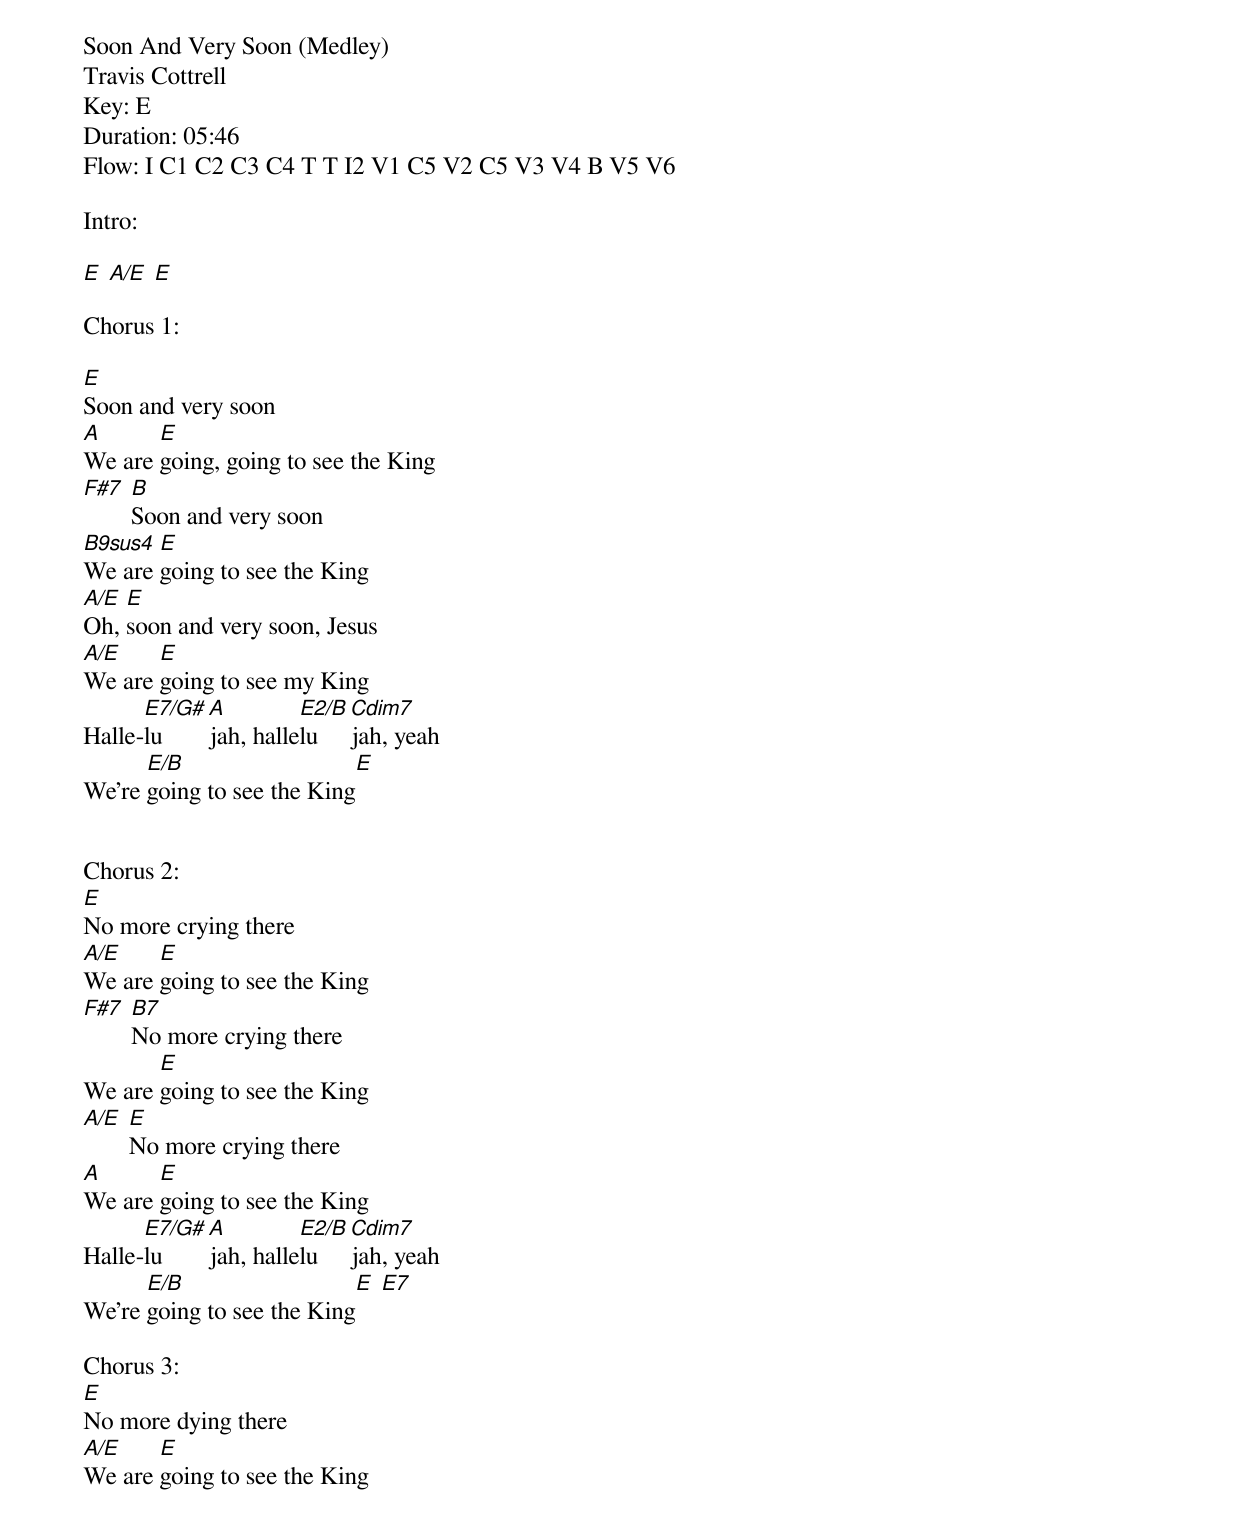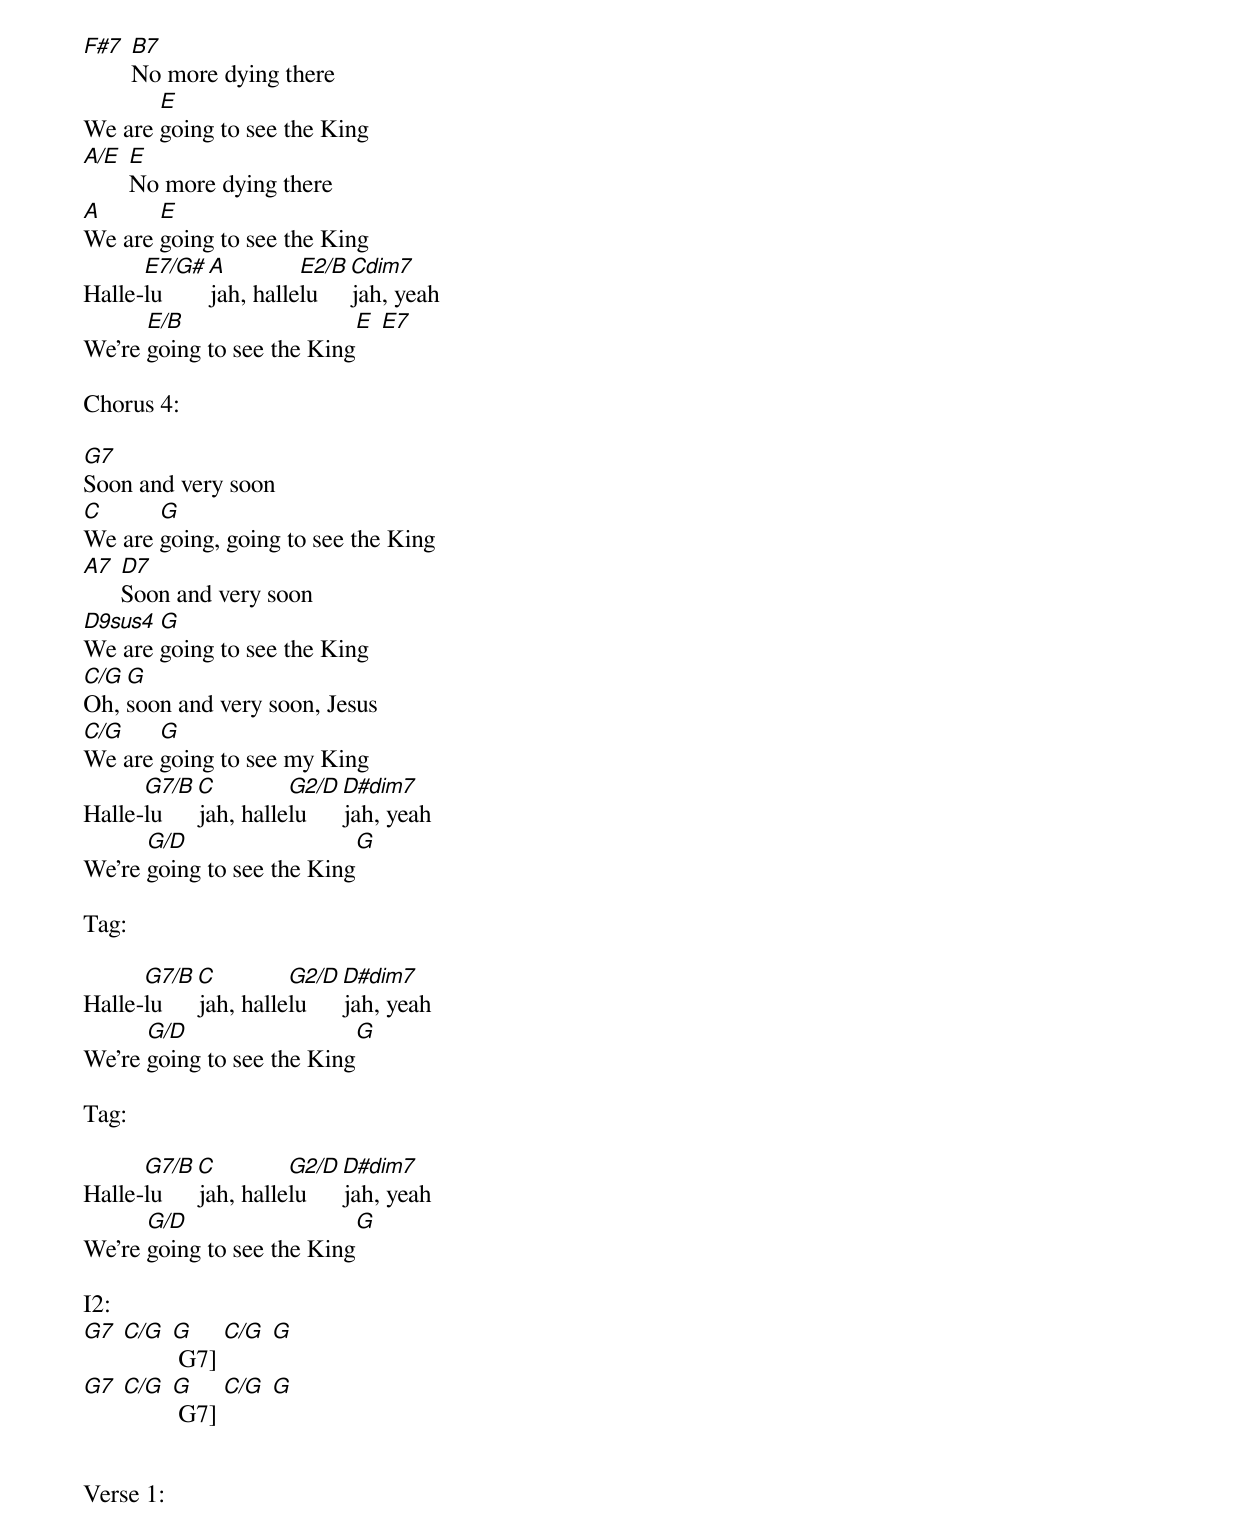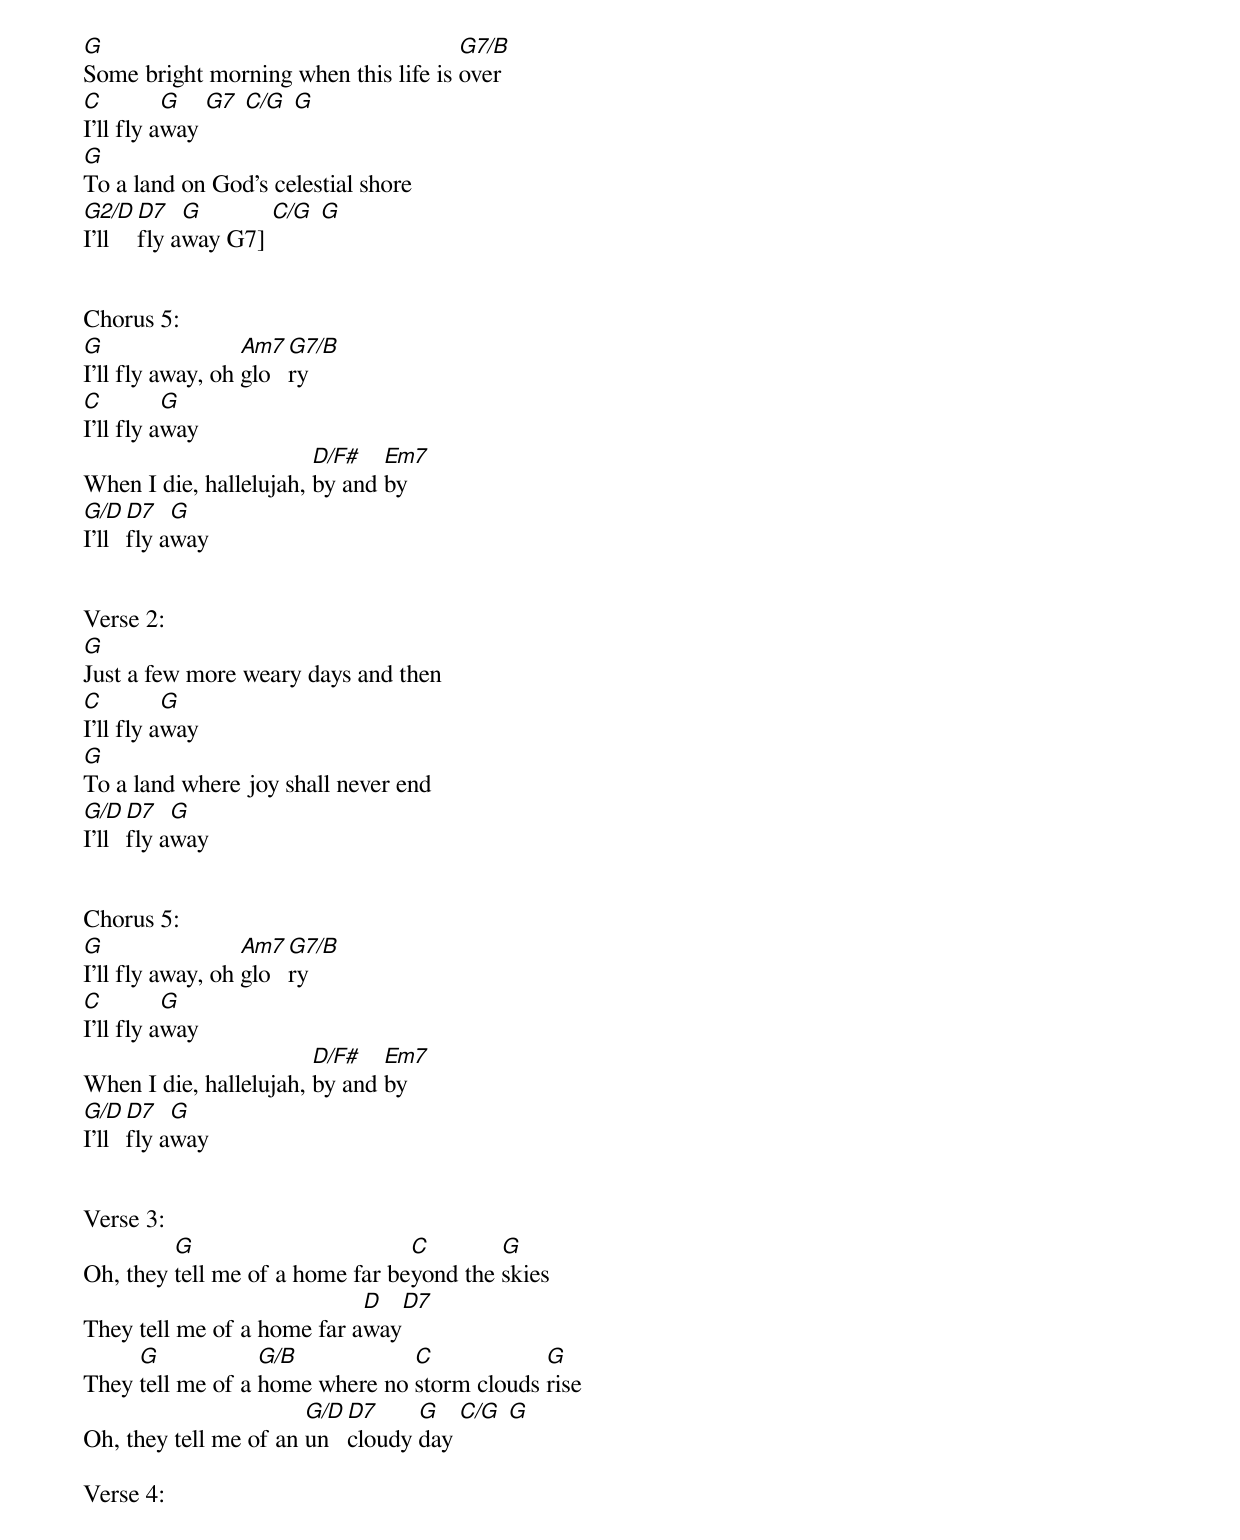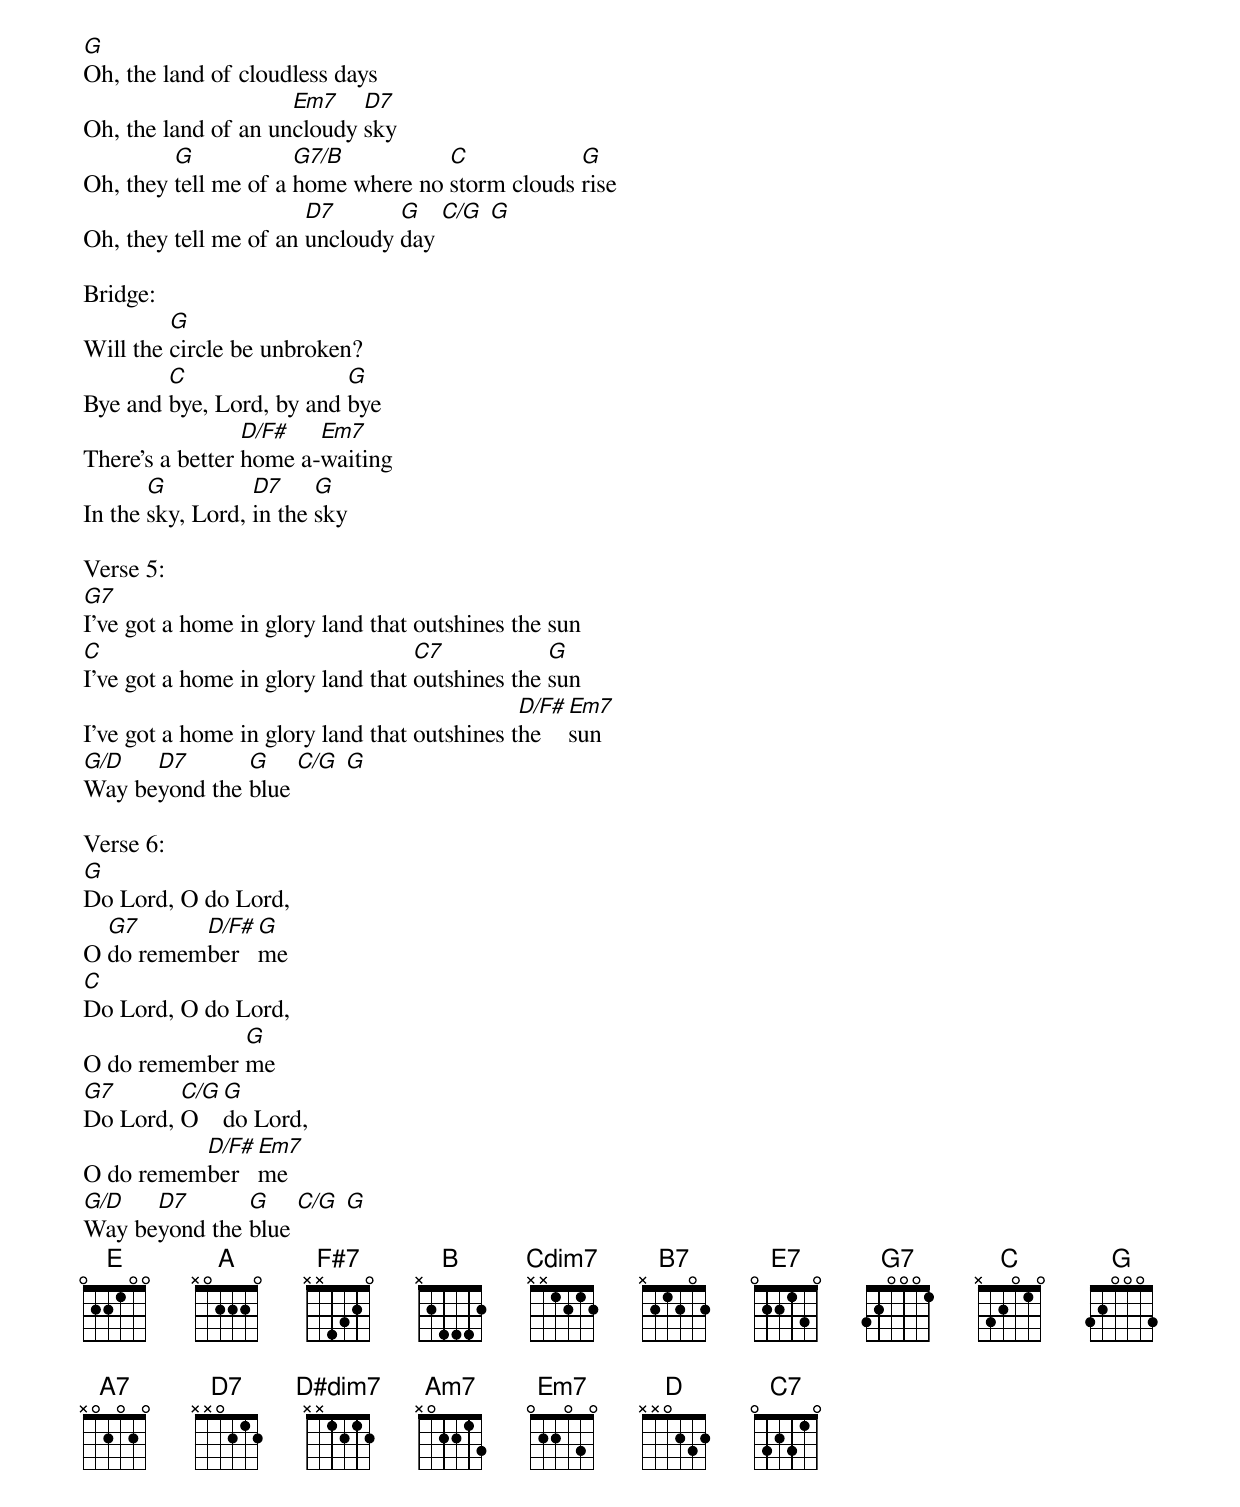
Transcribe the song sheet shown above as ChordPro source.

Soon And Very Soon (Medley)
Travis Cottrell
Key: E
Duration: 05:46
Flow: I C1 C2 C3 C4 T T I2 V1 C5 V2 C5 V3 V4 B V5 V6

Intro:

[E] [A/E] [E]

Chorus 1:

[E]Soon and very soon
[A]We are [E]going, going to see the King
[F#7] [B]Soon and very soon
[B9sus4]We are [E]going to see the King
[A/E]Oh, [E]soon and very soon, Jesus
[A/E]We are [E]going to see my King
Halle-[E7/G#]lu[A]jah, halle[E2/B]lu[Cdim7]jah, yeah
We're [E/B]going to see the King[E]


Chorus 2:
[E]No more crying there
[A/E]We are [E]going to see the King
[F#7] [B7]No more crying there
We are [E]going to see the King
[A/E] [E]No more crying there
[A]We are [E]going to see the King
Halle-[E7/G#]lu[A]jah, halle[E2/B]lu[Cdim7]jah, yeah
We're [E/B]going to see the King[E] [E7]

Chorus 3:
[E]No more dying there
[A/E]We are [E]going to see the King
[F#7] [B7]No more dying there
We are [E]going to see the King
[A/E] [E]No more dying there
[A]We are [E]going to see the King
Halle-[E7/G#]lu[A]jah, halle[E2/B]lu[Cdim7]jah, yeah
We're [E/B]going to see the King[E] [E7]

Chorus 4:

[G7]Soon and very soon
[C]We are [G]going, going to see the King
[A7] [D7]Soon and very soon
[D9sus4]We are [G]going to see the King
[C/G]Oh, [G]soon and very soon, Jesus
[C/G]We are [G]going to see my King
Halle-[G7/B]lu[C]jah, halle[G2/D]lu[D#dim7]jah, yeah
We're [G/D]going to see the King[G]

Tag:

Halle-[G7/B]lu[C]jah, halle[G2/D]lu[D#dim7]jah, yeah
We're [G/D]going to see the King[G]

Tag:

Halle-[G7/B]lu[C]jah, halle[G2/D]lu[D#dim7]jah, yeah
We're [G/D]going to see the King[G]

I2:
[G7] [C/G] [G] G7] [C/G] [G]
[G7] [C/G] [G] G7] [C/G] [G]


Verse 1:
[G]Some bright morning when this life is [G7/B]over
[C]I'll fly a[G]way [G7] [C/G] [G]
[G]To a land on God's celestial shore
[G2/D]I’ll [D7]fly a[G]way G7] [C/G] [G]


Chorus 5:
[G]I'll fly away, oh [Am7]glo[G7/B]ry
[C]I'll fly a[G]way
When I die, hallelujah, [D/F#]by and [Em7]by
[G/D]I'll [D7]fly a[G]way


Verse 2:
[G]Just a few more weary days and then
[C]I'll fly a[G]way
[G]To a land where joy shall never end
[G/D]I'll [D7]fly a[G]way


Chorus 5:
[G]I'll fly away, oh [Am7]glo[G7/B]ry
[C]I'll fly a[G]way
When I die, hallelujah, [D/F#]by and [Em7]by
[G/D]I'll [D7]fly a[G]way


Verse 3:
Oh, they [G]tell me of a home far be[C]yond the [G]skies
They tell me of a home far a[D]way[D7]
They [G]tell me of a [G/B]home where no [C]storm clouds [G]rise
Oh, they tell me of an [G/D]un[D7]cloudy [G]day [C/G] [G]

Verse 4:
[G]Oh, the land of cloudless days
Oh, the land of an un[Em7]cloudy [D7]sky
Oh, they [G]tell me of a [G7/B]home where no [C]storm clouds [G]rise
Oh, they tell me of an [D7]uncloudy [G]day [C/G] [G]

Bridge:
Will the [G]circle be unbroken?
Bye and [C]bye, Lord, by and [G]bye
There's a better [D/F#]home a-[Em7]waiting
In the [G]sky, Lord, [D7]in the [G]sky

Verse 5:
[G7]I've got a home in glory land that outshines the sun
[C]I've got a home in glory land that [C7]outshines the [G]sun
I've got a home in glory land that outshines t[D/F#]he [Em7]sun
[G/D]Way be[D7]yond the [G]blue [C/G] [G]

Verse 6:
[G]Do Lord, O do Lord,
O [G7]do remem[D/F#]ber [G]me
[C]Do Lord, O do Lord,
O do remember [G]me
[G7]Do Lord, [C/G]O [G]do Lord,
O do remem[D/F#]ber [Em7]me
[G/D]Way be[D7]yond the [G]blue [C/G] [G]
